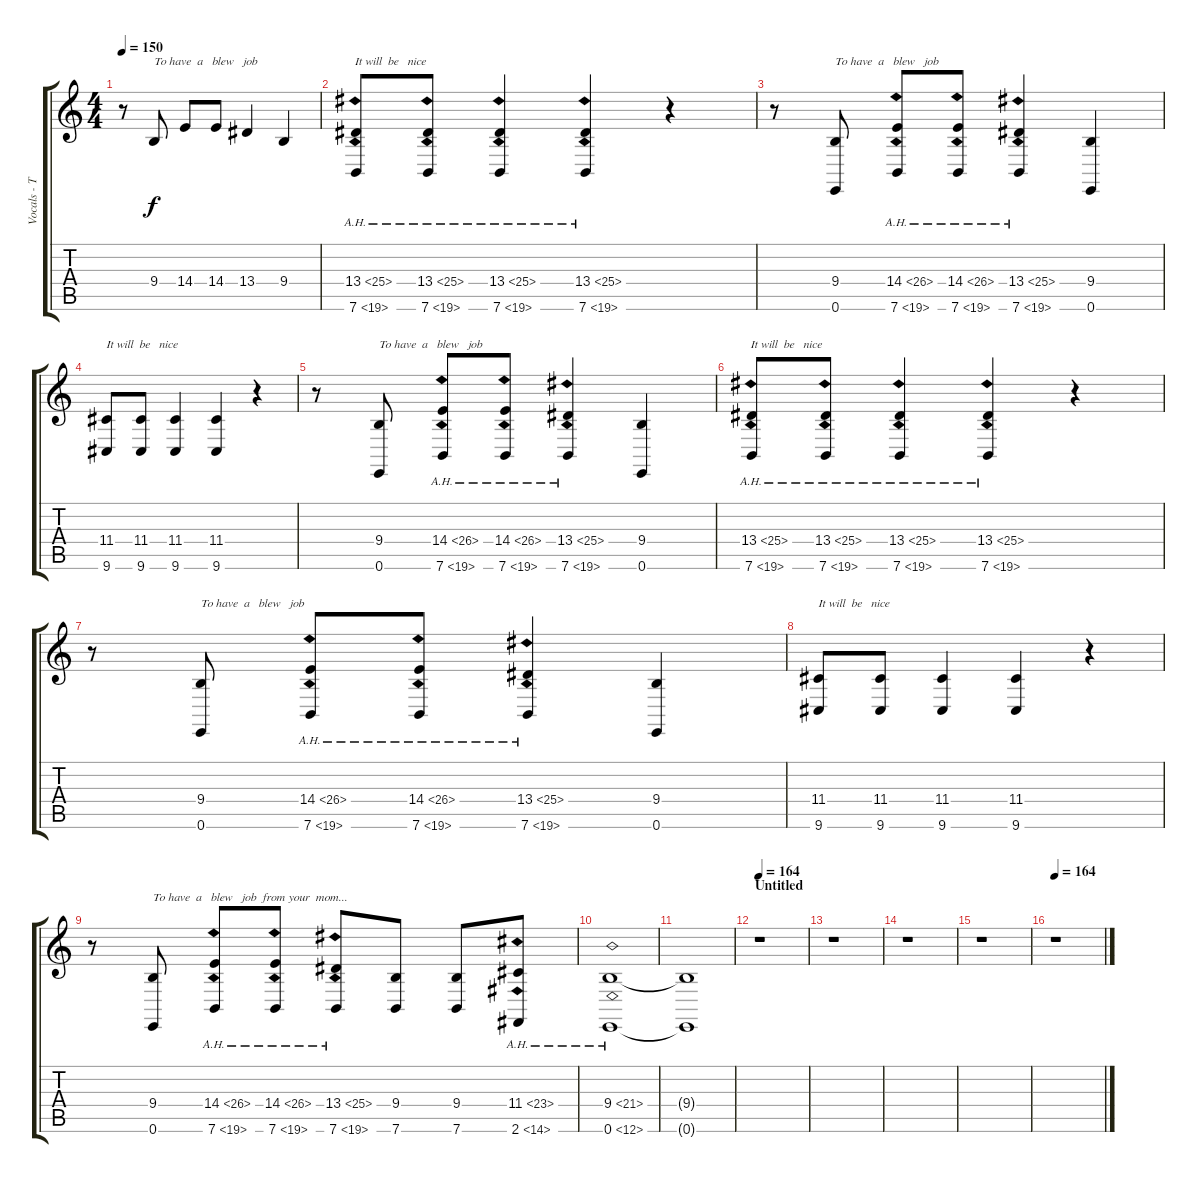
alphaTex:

\track ("Vocals - Tom " "Vocals - T") {instrument tenorsax}
\staff {score tabs}
\tuning (E4 B3 G3 D3 A2 E2) {hide}
\ts (4 4)
\tempo 150
\clef g2
\ks c
r.8{dy f} 9.4.8{txt "To have  a   blew   job"} 14.4.8 14.4.8 13.4.4 9.4.4 |
(13.4{ah 12} 7.6{ah 12}).8{txt "It will  be   nice"} (13.4{ah 12} 7.6{ah 12}).8 (13.4{ah 12} 7.6{ah 12}).4 (13.4{ah 12} 7.6{ah 12}).4 r.4 |
r.8 (9.4 0.6).8{txt "To have  a   blew   job"} (14.4{ah 12} 7.6{ah 12}).8 (14.4{ah 12} 7.6{ah 12}).8 (13.4{ah 12} 7.6{ah 12}).4 (9.4 0.6).4 |
(11.4 9.6).8{txt "It will  be   nice"} (11.4 9.6).8 (11.4 9.6).4 (11.4 9.6).4 r.4 |
r.8 (9.4 0.6).8{txt "To have  a   blew   job"} (14.4{ah 12} 7.6{ah 12}).8 (14.4{ah 12} 7.6{ah 12}).8 (13.4{ah 12} 7.6{ah 12}).4 (9.4 0.6).4 |
(13.4{ah 12} 7.6{ah 12}).8{txt "It will  be   nice"} (13.4{ah 12} 7.6{ah 12}).8 (13.4{ah 12} 7.6{ah 12}).4 (13.4{ah 12} 7.6{ah 12}).4 r.4 |
r.8 (9.4 0.6).8{txt "To have  a   blew   job"} (14.4{ah 12} 7.6{ah 12}).8 (14.4{ah 12} 7.6{ah 12}).8 (13.4{ah 12} 7.6{ah 12}).4 (9.4 0.6).4 |
(11.4 9.6).8{txt "It will  be   nice"} (11.4 9.6).8 (11.4 9.6).4 (11.4 9.6).4 r.4 |
r.8 (9.4 0.6).8{txt "To have  a   blew   job  from your  mom..."} (14.4{ah 12} 7.6{ah 12}).8 (14.4{ah 12} 7.6{ah 12}).8 (13.4{ah 12} 7.6{ah 12}).8 (9.4 7.6).8 (9.4 7.6).8 (11.4{ah 12} 2.6{ah 12}).8 |
(9.4{ah 12} 0.6{ah 12}).1 |
(9.4{t} 0.6{t}).1 |
\section ("" "Untitled")
\tempo 164
r.1 |
r.1 |
r.1 |
r.1 |
\tempo 164
r.1
